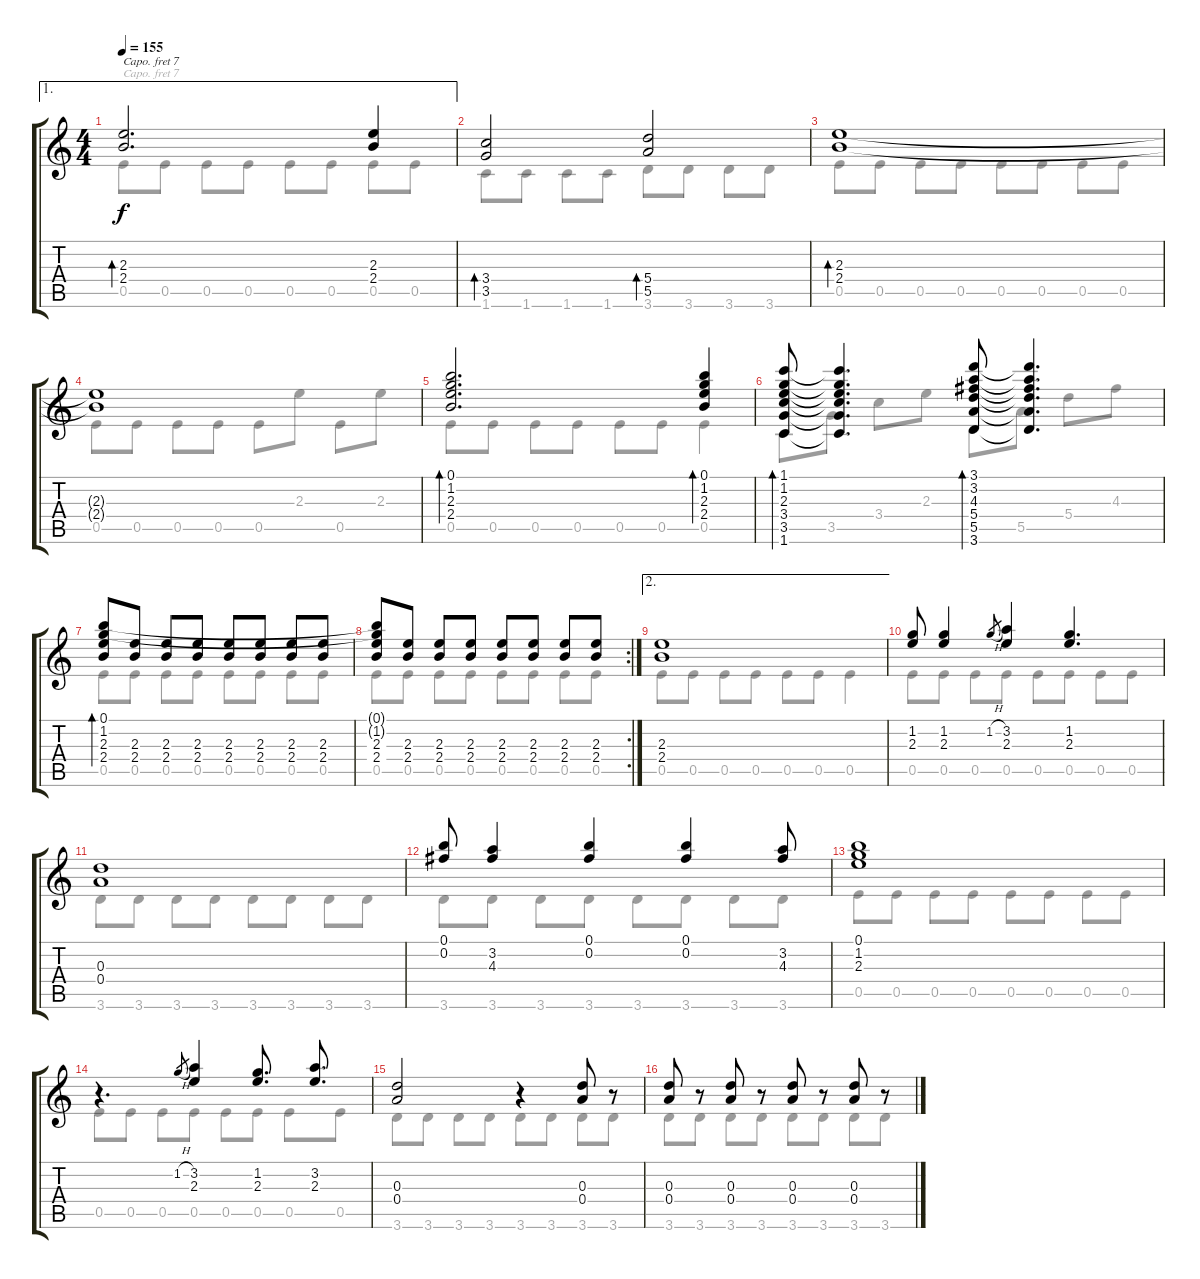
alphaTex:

\track "" {instrument acousticguitarnylon}
\staff {score tabs}
\capo 7
\tuning (E4 B3 G3 D3 A2 E2) {hide}
\voice
\ae 1
\ts (4 4)
\tempo 155
\clef g2
\ks c
(2.3 2.4).2{d bd 60 dy f} (2.3 2.4).4 |
(3.4 3.5).2{bd 60} (5.4 5.5).2{bd 60} |
(2.3 2.4).1{bd 60} |
(2.3{t} 2.4{t}).1 |
(0.1 1.2 2.3 2.4).2{d bd 60} (0.1 1.2 2.3 2.4).4{bd 60} |
(1.1 1.2 2.3 3.4 3.5 1.6).8{bd 60} (1.1{t} 1.2{t} 2.3{t} 3.4{t} 3.5{t} 1.6{t}).4{d} (3.1 3.2 4.3 5.4 5.5 3.6).8{bd 60} (3.1{t} 3.2{t} 4.3{t} 5.4{t} 5.5{t} 3.6{t}).4{d} |
(0.1 1.2 2.3 2.4).8{bd 60} (2.3 2.4).8 (2.3 2.4).8 (2.3 2.4).8 (2.3 2.4).8 (2.3 2.4).8 (2.3 2.4).8 (2.3 2.4).8 |
\rc 2
(0.1{t} 1.2{t} 2.3 2.4).8 (2.3 2.4).8 (2.3 2.4).8 (2.3 2.4).8 (2.3 2.4).8 (2.3 2.4).8 (2.3 2.4).8 (2.3 2.4).8 |
\ae 2
(2.3 2.4).1 |
(1.2 2.3).8 (1.2 2.3).4 1.2{h}.8{gr} (3.2 2.3).4 (1.2 2.3).4{d} |
(0.3 0.4).1 |
(0.1 0.2).8 (3.2 4.3).4 (0.1 0.2).4 (0.1 0.2).4 (3.2 4.3).8 |
(0.1 1.2 2.3).1 |
r.4{d} 1.2{h}.8{gr} (3.2 2.3).4 (1.2 2.3).8{d} (3.2 2.3).8{d} |
(0.3 0.4).2 r.4 (0.3 0.4).8 r.8 |
(0.3 0.4).8 r.8 (0.3 0.4).8 r.8 (0.3 0.4).8 r.8 (0.3 0.4).8 r.8
\voice
\clef g2
\ottava regular
\simile none
\ks c
0.5.8{dy f} 0.5.8 0.5.8 0.5.8 0.5.8 0.5.8 0.5.8 0.5.8 |
1.6.8 1.6.8 1.6.8 1.6.8 3.6.8 3.6.8 3.6.8 3.6.8 |
0.5.8 0.5.8 0.5.8 0.5.8 0.5.8 0.5.8 0.5.8 0.5.8 |
0.5.8 0.5.8 0.5.8 0.5.8 0.5.8 2.3.8 0.5.8 2.3.8 |
0.5.8 0.5.8 0.5.8 0.5.8 0.5.8 0.5.8 0.5.4 |
1.6.8 3.5.8 3.4.8 2.3.8 3.6.8 5.5.8 5.4.8 4.3.8 |
0.5.8 0.5.8 0.5.8 0.5.8 0.5.8 0.5.8 0.5.8 0.5.8 |
0.5.8 0.5.8 0.5.8 0.5.8 0.5.8 0.5.8 0.5.8 0.5.8 |
0.5.8 0.5.8 0.5.8 0.5.8 0.5.8 0.5.8 0.5.4 |
0.5.8 0.5.8 0.5.8 0.5.8 0.5.8 0.5.8 0.5.8 0.5.8 |
3.6.8 3.6.8 3.6.8 3.6.8 3.6.8 3.6.8 3.6.8 3.6.8 |
3.6.8 3.6.8 3.6.8 3.6.8 3.6.8 3.6.8 3.6.8 3.6.8 |
0.5.8 0.5.8 0.5.8 0.5.8 0.5.8 0.5.8 0.5.8 0.5.8 |
0.5.8 0.5.8 0.5.8 0.5.8 0.5.8 0.5.8 0.5.8 0.5.8 |
3.6.8 3.6.8 3.6.8 3.6.8 3.6.8 3.6.8 3.6.8 3.6.8 |
3.6.8 3.6.8 3.6.8 3.6.8 3.6.8 3.6.8 3.6.8 3.6.8
